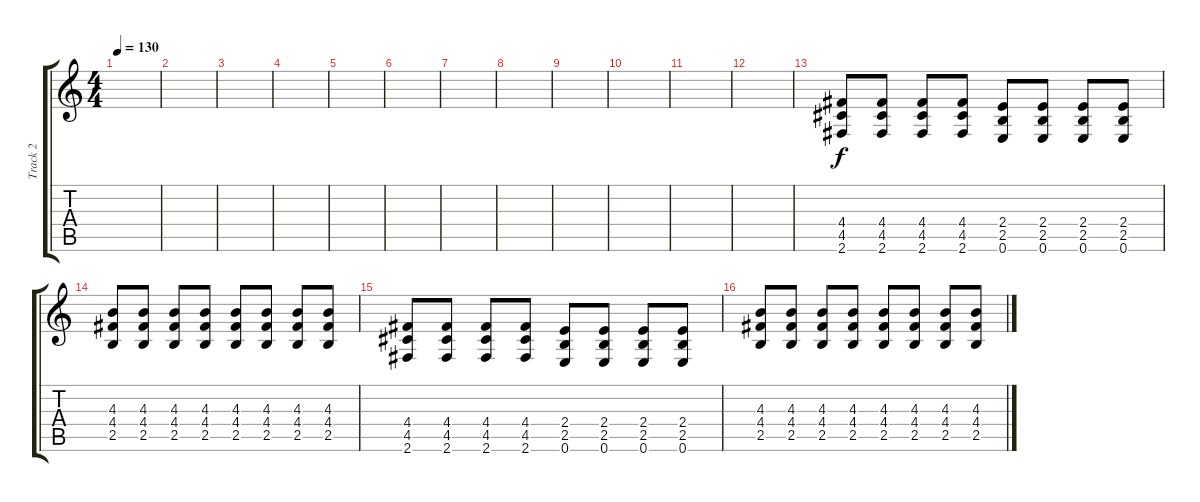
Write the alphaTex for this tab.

\track ("Track 2" "Track 2") {instrument overdrivenguitar}
\staff {score tabs}
\tuning (E4 B3 G3 D3 A2 E2) {hide}
\ts (4 4)
\tempo 130
\clef g2
\ks c
|
|
|
|
|
|
|
|
|
|
|
|
(4.4 4.5 2.6).8 (4.4 4.5 2.6).8 (4.4 4.5 2.6).8 (4.4 4.5 2.6).8 (2.4 2.5 0.6).8 (2.4 2.5 0.6).8 (2.4 2.5 0.6).8 (2.4 2.5 0.6).8 |
(4.3 4.4 2.5).8 (4.3 4.4 2.5).8 (4.3 4.4 2.5).8 (4.3 4.4 2.5).8 (4.3 4.4 2.5).8 (4.3 4.4 2.5).8 (4.3 4.4 2.5).8 (4.3 4.4 2.5).8 |
(4.4 4.5 2.6).8 (4.4 4.5 2.6).8 (4.4 4.5 2.6).8 (4.4 4.5 2.6).8 (2.4 2.5 0.6).8 (2.4 2.5 0.6).8 (2.4 2.5 0.6).8 (2.4 2.5 0.6).8 |
(4.3 4.4 2.5).8 (4.3 4.4 2.5).8 (4.3 4.4 2.5).8 (4.3 4.4 2.5).8 (4.3 4.4 2.5).8 (4.3 4.4 2.5).8 (4.3 4.4 2.5).8 (4.3 4.4 2.5).8
